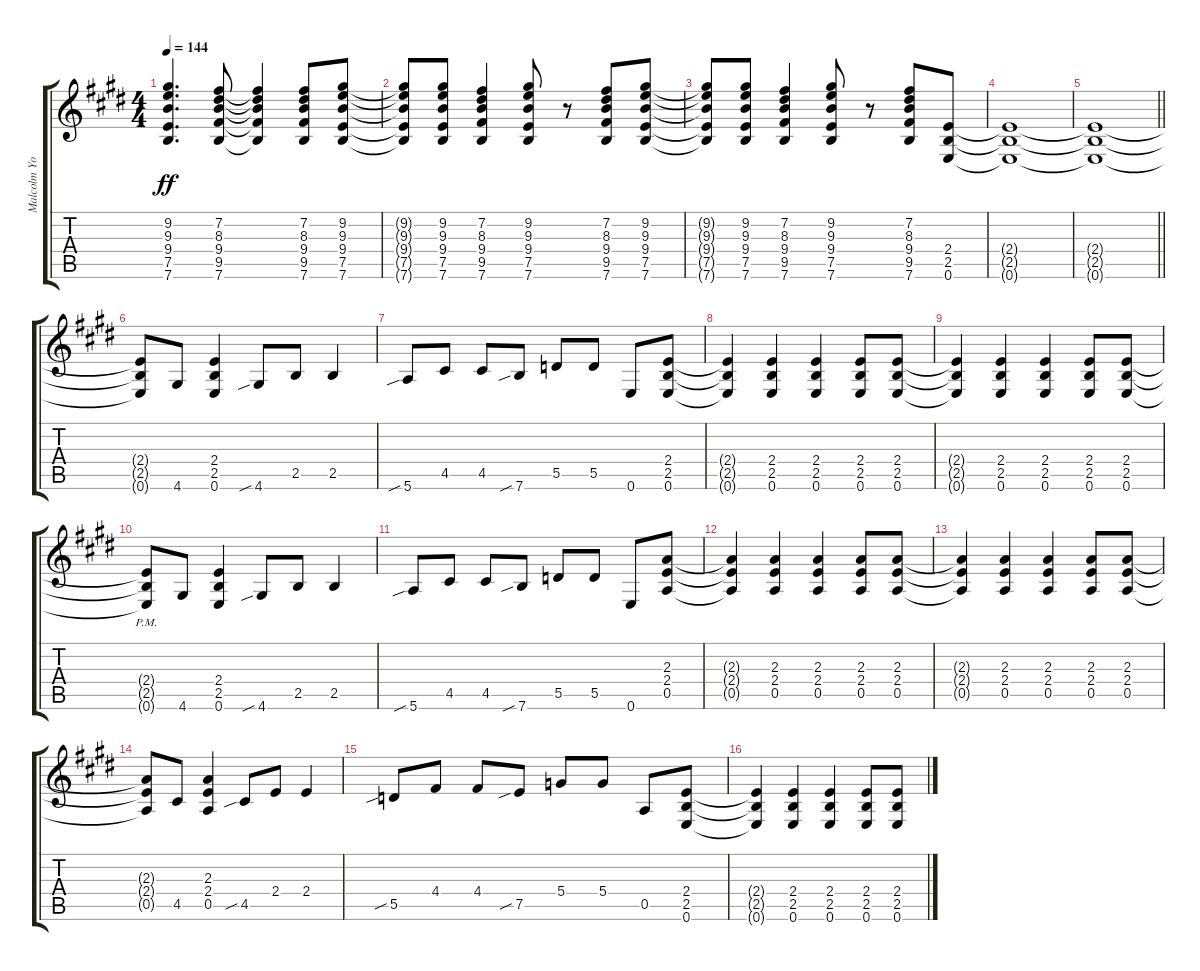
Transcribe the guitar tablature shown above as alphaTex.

\track ("Malcolm Young" "Malcolm Yo") {instrument distortionguitar}
\staff {score tabs}
\tuning (E4 B3 G3 D3 A2 E2) {hide}
\ts (4 4)
\tempo 144
\clef g2
\ks e
(9.2{t} 9.3{t} 9.4{t} 7.5{t} 7.6{t}).4{d dy ff} (7.2 8.3 9.4 9.5 7.6).8 (7.2{t} 8.3{t} 9.4{t} 9.5{t} 7.6{t}).4 (7.2 8.3 9.4 9.5 7.6).8 (9.2 9.3 9.4 7.5 7.6).8 |
\ks c#minor
(9.2{t} 9.3{t} 9.4{t} 7.5{t} 7.6{t}).8 (9.2 9.3 9.4 7.5 7.6).8 (7.2 8.3 9.4 9.5 7.6).4 (9.2 9.3 9.4 7.5 7.6).8 r.8 (7.2 8.3 9.4 9.5 7.6).8 (9.2 9.3 9.4 7.5 7.6).8 |
\ks e
(9.2{t} 9.3{t} 9.4{t} 7.5{t} 7.6{t}).8 (9.2 9.3 9.4 7.5 7.6).8 (7.2 8.3 9.4 9.5 7.6).4 (9.2 9.3 9.4 7.5 7.6).8 r.8 (7.2 8.3 9.4 9.5 7.6).8 (2.4 2.5 0.6).8 |
\ks c#minor
(2.4{t} 2.5{t} 0.6{t}).1 |
\barLineRight lightlight
(2.4{t} 2.5{t} 0.6{t}).1 |
\ks e
(2.4{t} 2.5{t} 0.6{t}).8 4.6.8 (2.4 2.5 0.6).4 4.6{sib}.8 2.5.8 2.5.4 |
\ks c#minor
5.6{sib}.8 4.5.8 4.5.8 7.6{sib}.8 5.5.8 5.5.8 0.6.8 (2.4 2.5 0.6).8 |
(2.4{t} 2.5{t} 0.6{t}).4 (2.4 2.5 0.6).4 (2.4 2.5 0.6).4 (2.4 2.5 0.6).8 (2.4 2.5 0.6).8 |
\ks e
(2.4{t} 2.5{t} 0.6{t}).4 (2.4 2.5 0.6).4 (2.4 2.5 0.6).4 (2.4 2.5 0.6).8 (2.4 2.5 0.6).8 |
\ks c#minor
(2.4{pm t} 2.5{pm t} 0.6{pm t}).8 4.6.8 (2.4 2.5 0.6).4 4.6{sib}.8 2.5.8 2.5.4 |
5.6{sib}.8 4.5.8 4.5.8 7.6{sib}.8 5.5.8 5.5.8 0.6.8 (2.3 2.4 0.5).8 |
(2.3{t} 2.4{t} 0.5{t}).4 (2.3 2.4 0.5).4 (2.3 2.4 0.5).4 (2.3 2.4 0.5).8 (2.3 2.4 0.5).8 |
\ks e
(2.3{t} 2.4{t} 0.5{t}).4 (2.3 2.4 0.5).4 (2.3 2.4 0.5).4 (2.3 2.4 0.5).8 (2.3 2.4 0.5).8 |
\ks c#minor
(2.3{t} 2.4{t} 0.5{t}).8 4.5.8 (2.3 2.4 0.5).4 4.5{sib}.8 2.4.8 2.4.4 |
5.5{sib}.8 4.4.8 4.4.8 7.5{sib}.8 5.4.8 5.4.8 0.5.8 (2.4 2.5 0.6).8 |
(2.4{t} 2.5{t} 0.6{t}).4 (2.4 2.5 0.6).4 (2.4 2.5 0.6).4 (2.4 2.5 0.6).8 (2.4 2.5 0.6).8
